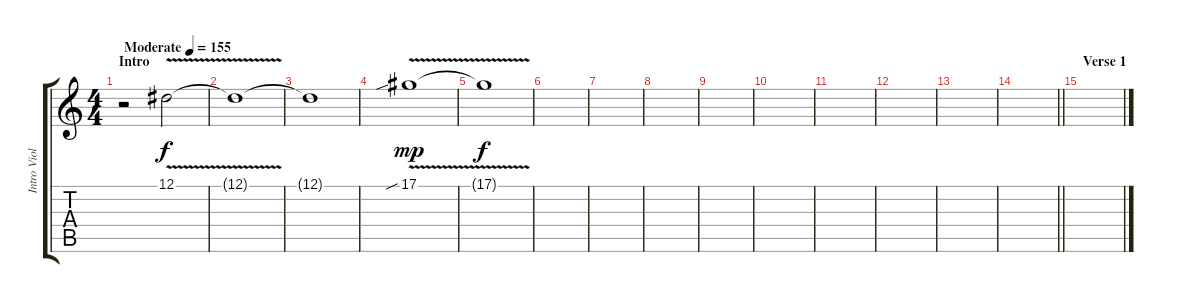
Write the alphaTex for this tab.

\track ("Intro Violin" "Intro Viol") {instrument violin}
\staff {score tabs}
\tuning (Eb4 Bb3 Gb3 Db3 Ab2 Db2) {hide}
\ts (4 4)
\section ("" "Intro")
\tempo (155 "Moderate")
\clef g2
\ks c
r.2{dy f instrument violin} 12.1{v}.2 |
12.1{t}.1 |
12.1{t}.1 |
17.1{v sib}.1{dy mp} |
17.1{t}.1{dy f} |
|
|
|
|
|
|
|
|
\barLineRight lightlight
|
\section ("" "Verse 1")
